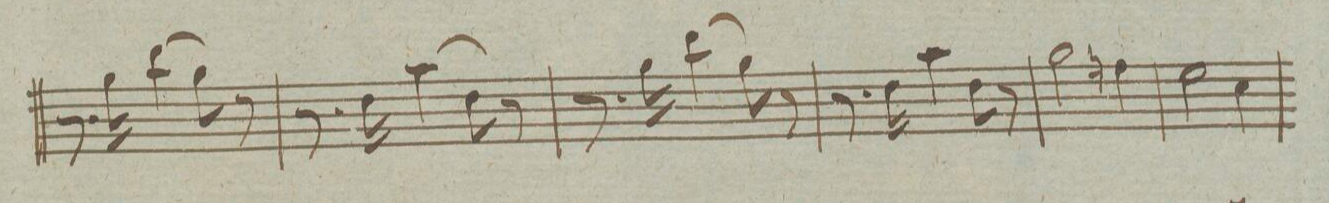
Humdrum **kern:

**kern
*I"Fagotto Secondo
*clefF4
*k[b-e-a-]
*M3/4
8.r
16B-\
(4d\
8B-\)
8r
=30
8.r
16F\
(4c\
8F\)
8r
=31
8.r
16B-\
(4d\
8B-\)
8r
=32
8.r
16F\
4c\
8F\
8r
=33
2B-\
4An\
=34
2G\
4E-\
=35
*-
